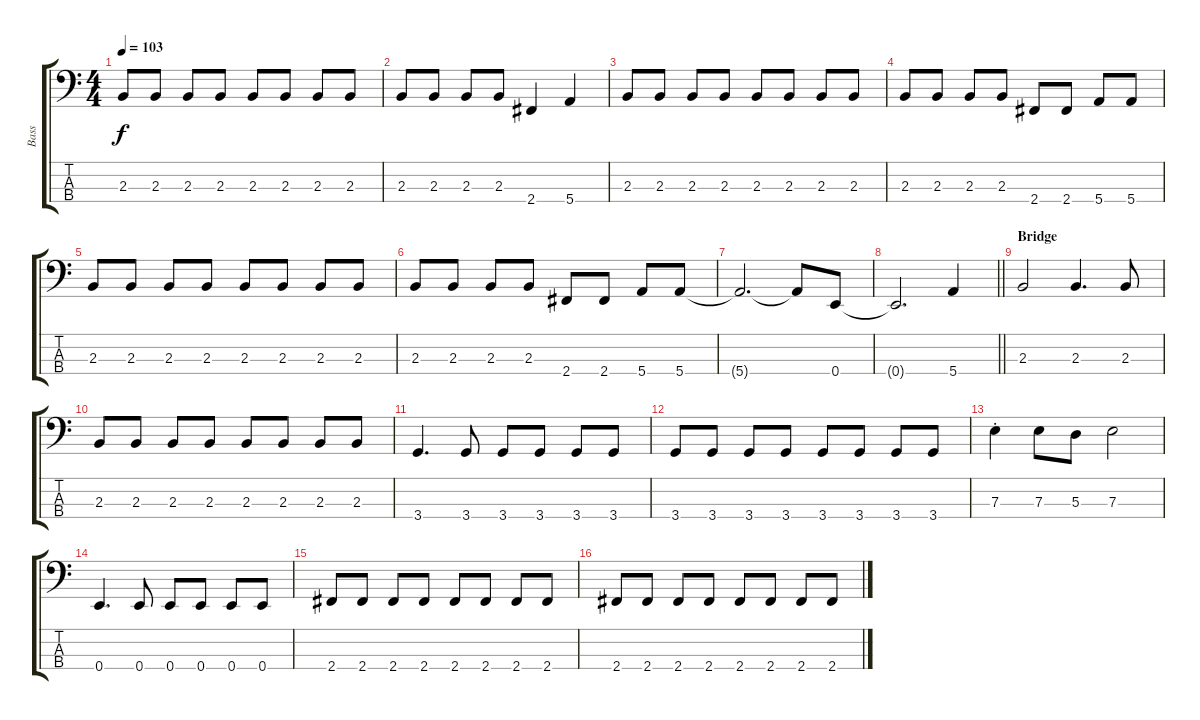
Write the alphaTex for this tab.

\track ("Bass" "Bass") {instrument electricbassfinger}
\staff {score tabs}
\tuning (G2 D2 A1 E1) {hide}
\ts (4 4)
\tempo 103
\clef f4
\ks c
2.3.8{dy f} 2.3.8 2.3.8 2.3.8 2.3.8 2.3.8 2.3.8 2.3.8 |
2.3.8 2.3.8 2.3.8 2.3.8 2.4.4 5.4.4 |
2.3.8 2.3.8 2.3.8 2.3.8 2.3.8 2.3.8 2.3.8 2.3.8 |
2.3.8 2.3.8 2.3.8 2.3.8 2.4.8 2.4.8 5.4.8 5.4.8 |
2.3.8 2.3.8 2.3.8 2.3.8 2.3.8 2.3.8 2.3.8 2.3.8 |
2.3.8 2.3.8 2.3.8 2.3.8 2.4.8 2.4.8 5.4.8 5.4.8 |
5.4{t}.2{d} 5.4{t}.8 0.4.8 |
\barLineRight lightlight
0.4{t}.2{d} 5.4.4 |
\section ("" "Bridge")
2.3.2 2.3.4{d} 2.3.8 |
2.3.8 2.3.8 2.3.8 2.3.8 2.3.8 2.3.8 2.3.8 2.3.8 |
3.4.4{d} 3.4.8 3.4.8 3.4.8 3.4.8 3.4.8 |
3.4.8 3.4.8 3.4.8 3.4.8 3.4.8 3.4.8 3.4.8 3.4.8 |
7.3{st}.4 7.3.8 5.3.8 7.3.2 |
0.4.4{d} 0.4.8 0.4.8 0.4.8 0.4.8 0.4.8 |
2.4.8 2.4.8 2.4.8 2.4.8 2.4.8 2.4.8 2.4.8 2.4.8 |
2.4.8 2.4.8 2.4.8 2.4.8 2.4.8 2.4.8 2.4.8 2.4.8
